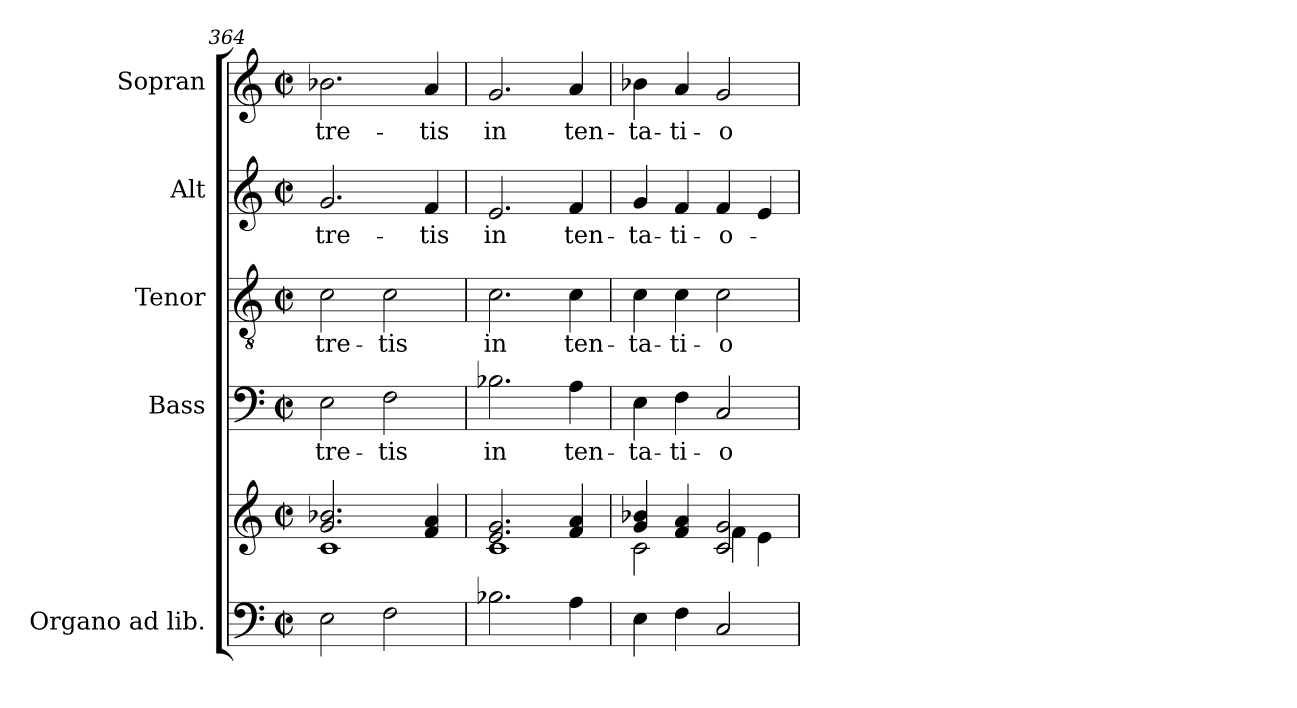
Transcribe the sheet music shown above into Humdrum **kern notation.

**kern	**kern	**kern	**text	**kern	**text	**kern	**text	**kern	**text
*part5	*part5	*part4	*part4	*part3	*part3	*part2	*part2	*part1	*part1
*staff6	*staff5	*staff4	*staff4	*staff3	*staff3	*staff2	*staff2	*staff1	*staff1
*I"Organo ad lib.	*	*I"Bass	*	*I"Tenor	*	*I"Alt	*	*I"Sopran	*
*	*	*I'B.	*	*I'T.	*	*I'A.	*	*I'S.	*
*clefF4	*clefG2	*clefF4	*	*clefGv2	*	*clefG2	*	*clefG2	*
*k[]	*k[]	*k[]	*	*k[]	*	*k[]	*	*k[]	*
*C:	*C:	*C:	*	*C:	*	*C:	*	*C:	*
*M2/2	*M2/2	*M2/2	*	*M2/2	*	*M2/2	*	*M2/2	*
*met(c|)	*met(c|)	*met(c|)	*	*met(c|)	*	*met(c|)	*	*met(c|)	*
=364	=364	=364	=364	=364	=364	=364	=364	=364	=364
*	*^	*	*	*	*	*	*	*	*
!	!	!	!	!LO:LY:b	!	!LO:LY:b	!	!LO:LY:b	!	!LO:LY:b
2E\	2.g/ 2.b-X/	1c	2E\	-tre-	2c\	tre-	2.g/	-tre-	2.b-X\	-tre-
!	!	!	!	!LO:LY:b	!	!LO:LY:b	!	!	!	!
2F\	.	.	2F\	-tis	2c\	-tis	.	.	.	.
!	!	!	!	!	!	!	!	!LO:LY:b	!	!LO:LY:b
.	4f/ 4a/	.	.	.	.	.	4f/	-tis	4a/	-tis
=365	=365	=365	=365	=365	=365	=365	=365	=365	=365	=365
!	!	!	!	!LO:LY:b	!	!LO:LY:b	!	!LO:LY:b	!	!LO:LY:b
2.B-X\	2.e/ 2.g/	1c	2.B-X\	in	2.c\	in	2.e/	in	2.g/	in
!	!	!	!	!LO:LY:b	!	!LO:LY:b	!	!LO:LY:b	!	!LO:LY:b
4A\	4f/ 4a/	.	4A\	ten-	4c\	ten-	4f/	ten-	4a/	ten-
=366	=366	=366	=366	=366	=366	=366	=366	=366	=366	=366
!	!	!	!	!LO:LY:b	!	!LO:LY:b	!	!LO:LY:b	!	!LO:LY:b
4E\	4g/ 4b-X/	2c\	4E\	-ta-	4c\	-ta-	4g/	-ta-	4b-X\	-ta-
!	!	!	!	!LO:LY:b	!	!LO:LY:b	!	!LO:LY:b	!	!LO:LY:b
4F\	4f/ 4a/	.	4F\	-ti-	4c\	-ti-	4f/	-ti-	4a/	-ti-
!	!	!	!	!LO:LY:b	!	!LO:LY:b	!	!LO:LY:b	!	!LO:LY:b
2C/	2c/ 2g/	4f\	2C/	-o-	2c\	-o-	4f/	-o-	2g/	-o-
.	.	4e\	.	.	.	.	4e/	.	.	.
*	*v	*v	*	*	*	*	*	*	*	*
=	=	=	=	=	=	=	=	=	=
*-	*-	*-	*-	*-	*-	*-	*-	*-	*-
